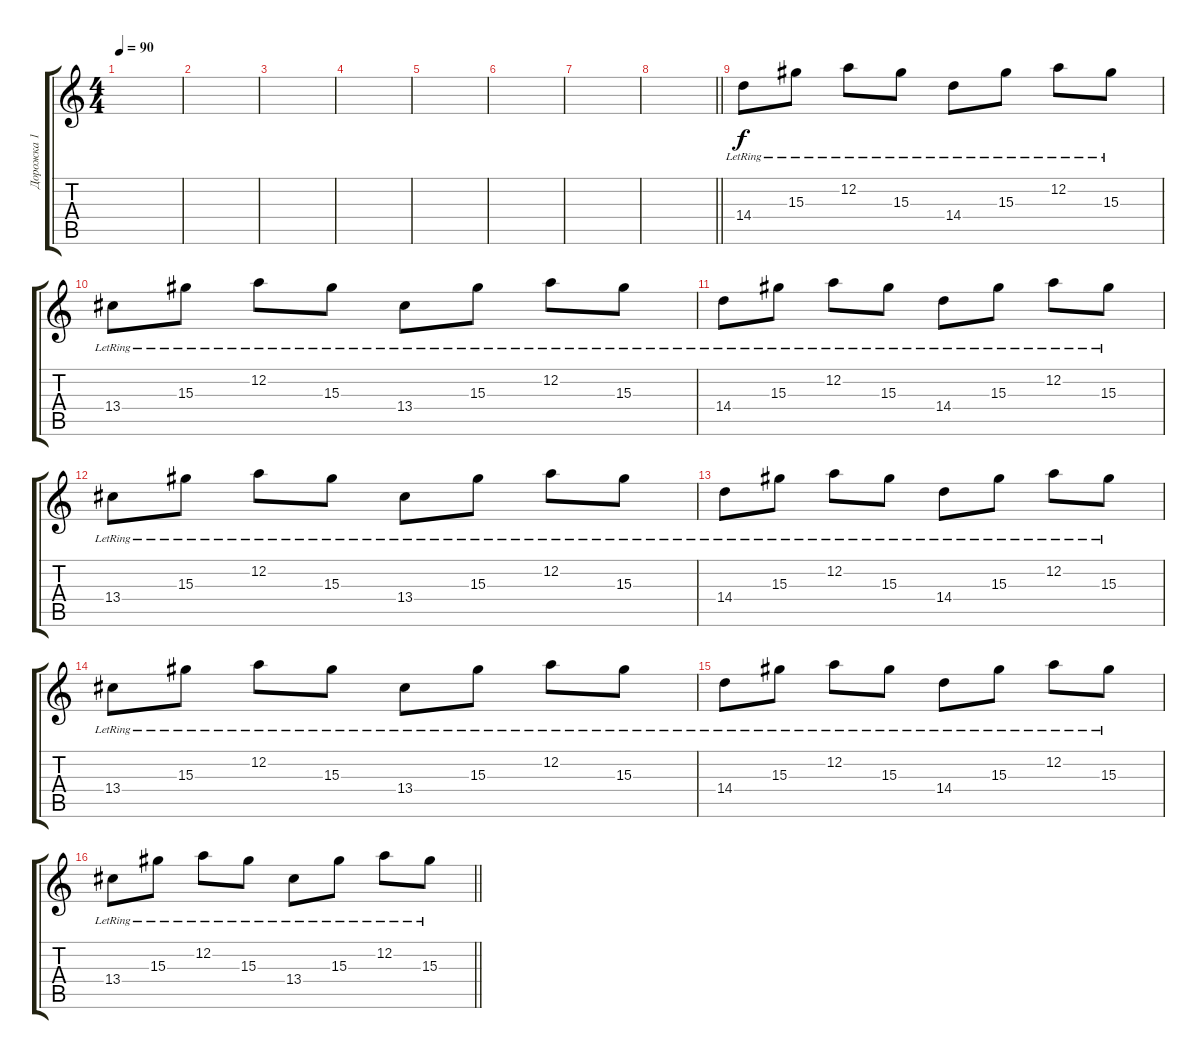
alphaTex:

\track ("Дорожка 1" "Дорожка 1") {instrument electricguitarclean}
\staff {score tabs}
\tuning (D4 A3 F3 C3 G2 C2) {hide}
\ts (4 4)
\section ("" "")
\tempo 90
\clef g2
\ks c
|
|
|
|
|
|
|
\barLineRight lightlight
|
14.4{lr}.8{dy f} 15.3{lr}.8 12.2{lr}.8 15.3{lr}.8 14.4{lr}.8 15.3{lr}.8 12.2{lr}.8 15.3{lr}.8 |
13.4{lr}.8 15.3{lr}.8 12.2{lr}.8 15.3{lr}.8 13.4{lr}.8 15.3{lr}.8 12.2{lr}.8 15.3{lr}.8 |
14.4{lr}.8 15.3{lr}.8 12.2{lr}.8 15.3{lr}.8 14.4{lr}.8 15.3{lr}.8 12.2{lr}.8 15.3{lr}.8 |
13.4{lr}.8 15.3{lr}.8 12.2{lr}.8 15.3{lr}.8 13.4{lr}.8 15.3{lr}.8 12.2{lr}.8 15.3{lr}.8 |
14.4{lr}.8 15.3{lr}.8 12.2{lr}.8 15.3{lr}.8 14.4{lr}.8 15.3{lr}.8 12.2{lr}.8 15.3{lr}.8 |
13.4{lr}.8 15.3{lr}.8 12.2{lr}.8 15.3{lr}.8 13.4{lr}.8 15.3{lr}.8 12.2{lr}.8 15.3{lr}.8 |
14.4{lr}.8 15.3{lr}.8 12.2{lr}.8 15.3{lr}.8 14.4{lr}.8 15.3{lr}.8 12.2{lr}.8 15.3{lr}.8 |
\barLineRight lightlight
13.4{lr}.8 15.3{lr}.8 12.2{lr}.8 15.3{lr}.8 13.4{lr}.8 15.3{lr}.8 12.2{lr}.8 15.3{lr}.8
